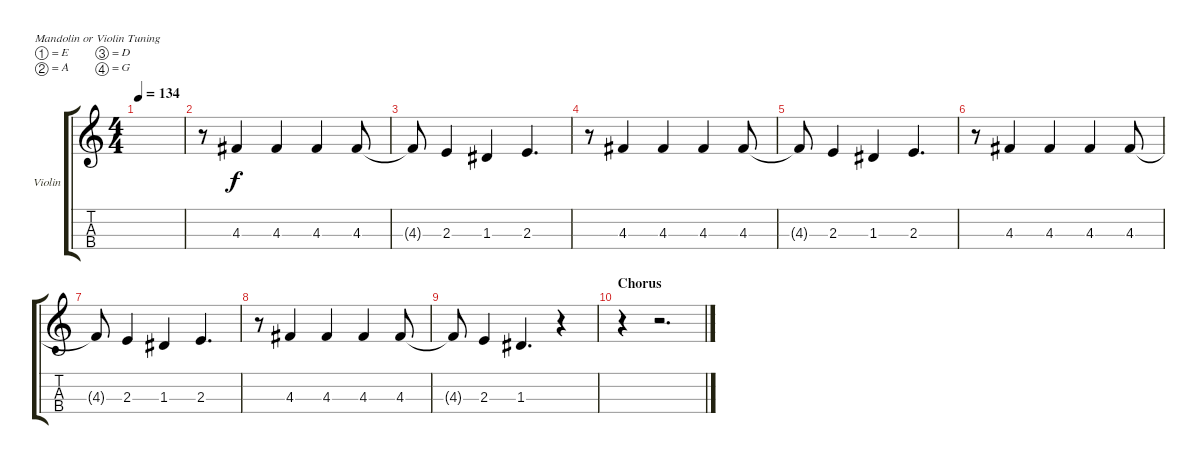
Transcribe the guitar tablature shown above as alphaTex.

\defaultSystemsLayout 4
\bracketExtendMode groupsimilarinstruments
\firstSystemTrackNameOrientation horizontal
\otherSystemsTrackNameOrientation horizontal
\track ("harp- piccicato" "Violin") {instrument violin}
\staff {score tabs}
\tuning (E5 A4 D4 G3)
\ts (4 4)
\tempo 134
\clef g2
\scale
0.333333
\ks c
|
\scale
0.333333 r.8 4.3.4 4.3.4 4.3.4 4.3.8 |
\scale
0.333333 4.3{t}.8 2.3.4 1.3.4 2.3.4{d} |
\scale
0.333333 r.8 4.3.4 4.3.4 4.3.4 4.3.8 |
\scale
0.333333 4.3{t}.8 2.3.4 1.3.4 2.3.4{d} |
\scale
0.333333 r.8 4.3.4 4.3.4 4.3.4 4.3.8 |
\scale
0.333333 4.3{t}.8 2.3.4 1.3.4 2.3.4{d} |
\scale
0.333333 r.8 4.3.4 4.3.4 4.3.4 4.3.8 |
\scale
0.333333 4.3{t}.8 2.3.4 1.3.4{d} r.4 |
\section ("" "Chorus")
\scale
0.333333 r.4 r.2{d} |
\scale
0.333333 |
\scale
0.333333
